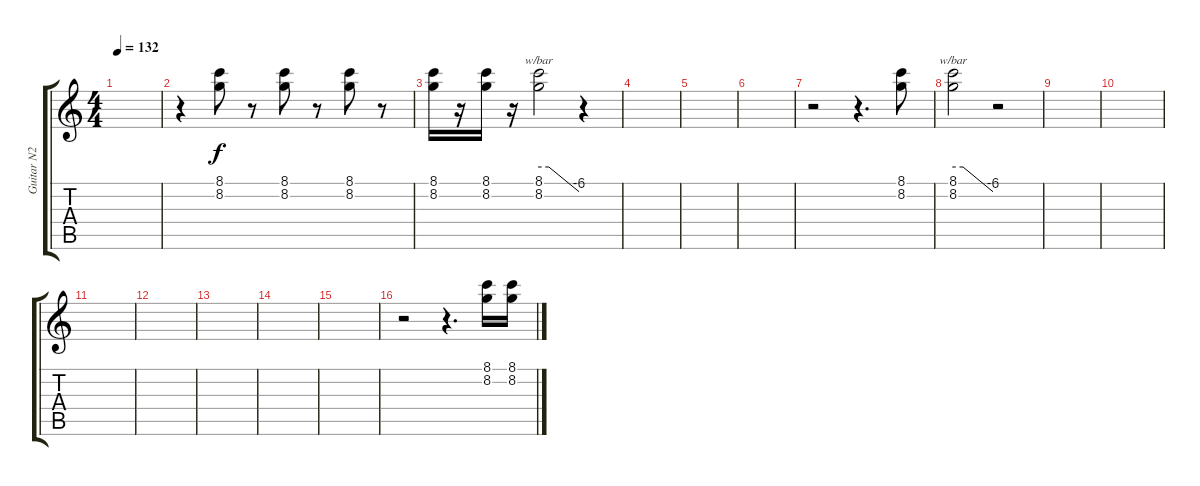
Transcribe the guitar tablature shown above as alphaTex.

\track ("Guitar N2" "Guitar N2") {instrument distortionguitar}
\staff {score tabs}
\tuning (E4 B3 G3 D3 A2 E2) {hide}
\ts (4 4)
\tempo 132
\clef g2
\ks c
|
r.4 (8.1 8.2).8 r.8 (8.1 8.2).8 r.8 (8.1 8.2).8 r.8 |
(8.1 8.2).16 r.16 (8.1 8.2).16 r.16 (8.1 8.2).2{tbe (custom default 0 0 15 0 60 -24)} r.4 |
|
|
|
r.2 r.4{d} (8.1 8.2).8 |
(8.1 8.2).2{tbe (custom default 0 0 15 0 60 -24)} r.2 |
|
|
|
|
|
|
|
r.2 r.4{d} (8.1 8.2).16 (8.1 8.2).16
